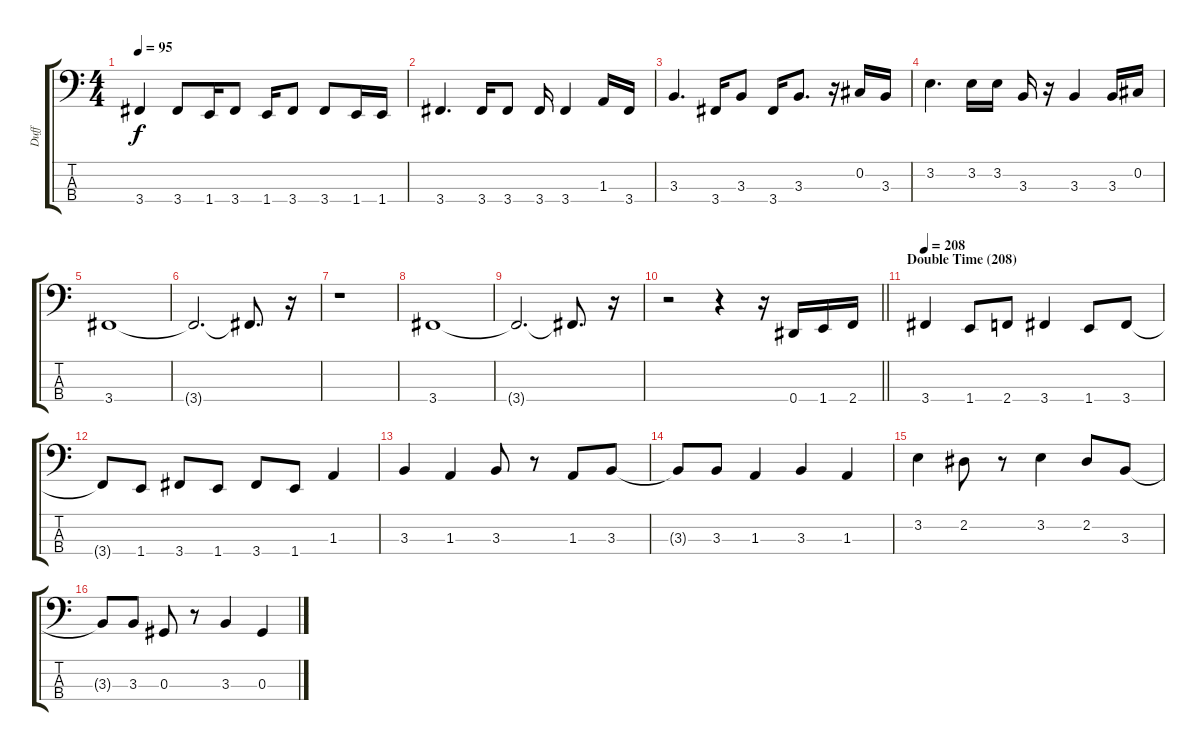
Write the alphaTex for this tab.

\track ("Duff" "Duff") {instrument electricbasspick}
\staff {score tabs}
\tuning (Gb2 Db2 Ab1 Eb1) {hide}
\ts (4 4)
\tempo 95
\clef f4
\ks c
3.4.4{dy f} 3.4.8 1.4.16 3.4.8 1.4.16 3.4.8 3.4.8 1.4.16 1.4.16 |
3.4.4{d} 3.4.16 3.4.8 3.4.16 3.4.4 1.3.16 3.4.16 |
3.3.4{d} 3.4.16 3.3.8 3.4.16 3.3.8{d} r.16 0.2.16 3.3.16 |
3.2.4{d} 3.2.16 3.2.16 3.3.16 r.16 3.3.4 3.3.16 0.2.16 |
3.4.1 |
3.4{t}.2{d} 3.4{t}.8{d} r.16 |
r.1 |
3.4.1 |
3.4{t}.2{d} 3.4{t}.8{d} r.16 |
\barLineRight lightlight
r.2 r.4 r.16 0.4.16 1.4.16 2.4.16 |
\section ("" "Double Time (208)")
\tempo 208
3.4.4 1.4.8 2.4.8 3.4.4 1.4.8 3.4.8 |
3.4{t}.8 1.4.8 3.4.8 1.4.8 3.4.8 1.4.8 1.3.4 |
3.3.4 1.3.4 3.3.8 r.8 1.3.8 3.3.8 |
3.3{t}.8 3.3.8 1.3.4 3.3.4 1.3.4 |
3.2.4 2.2.8 r.8 3.2.4 2.2.8 3.3.8 |
3.3{t}.8 3.3.8 0.3.8 r.8 3.3.4 0.3.4
